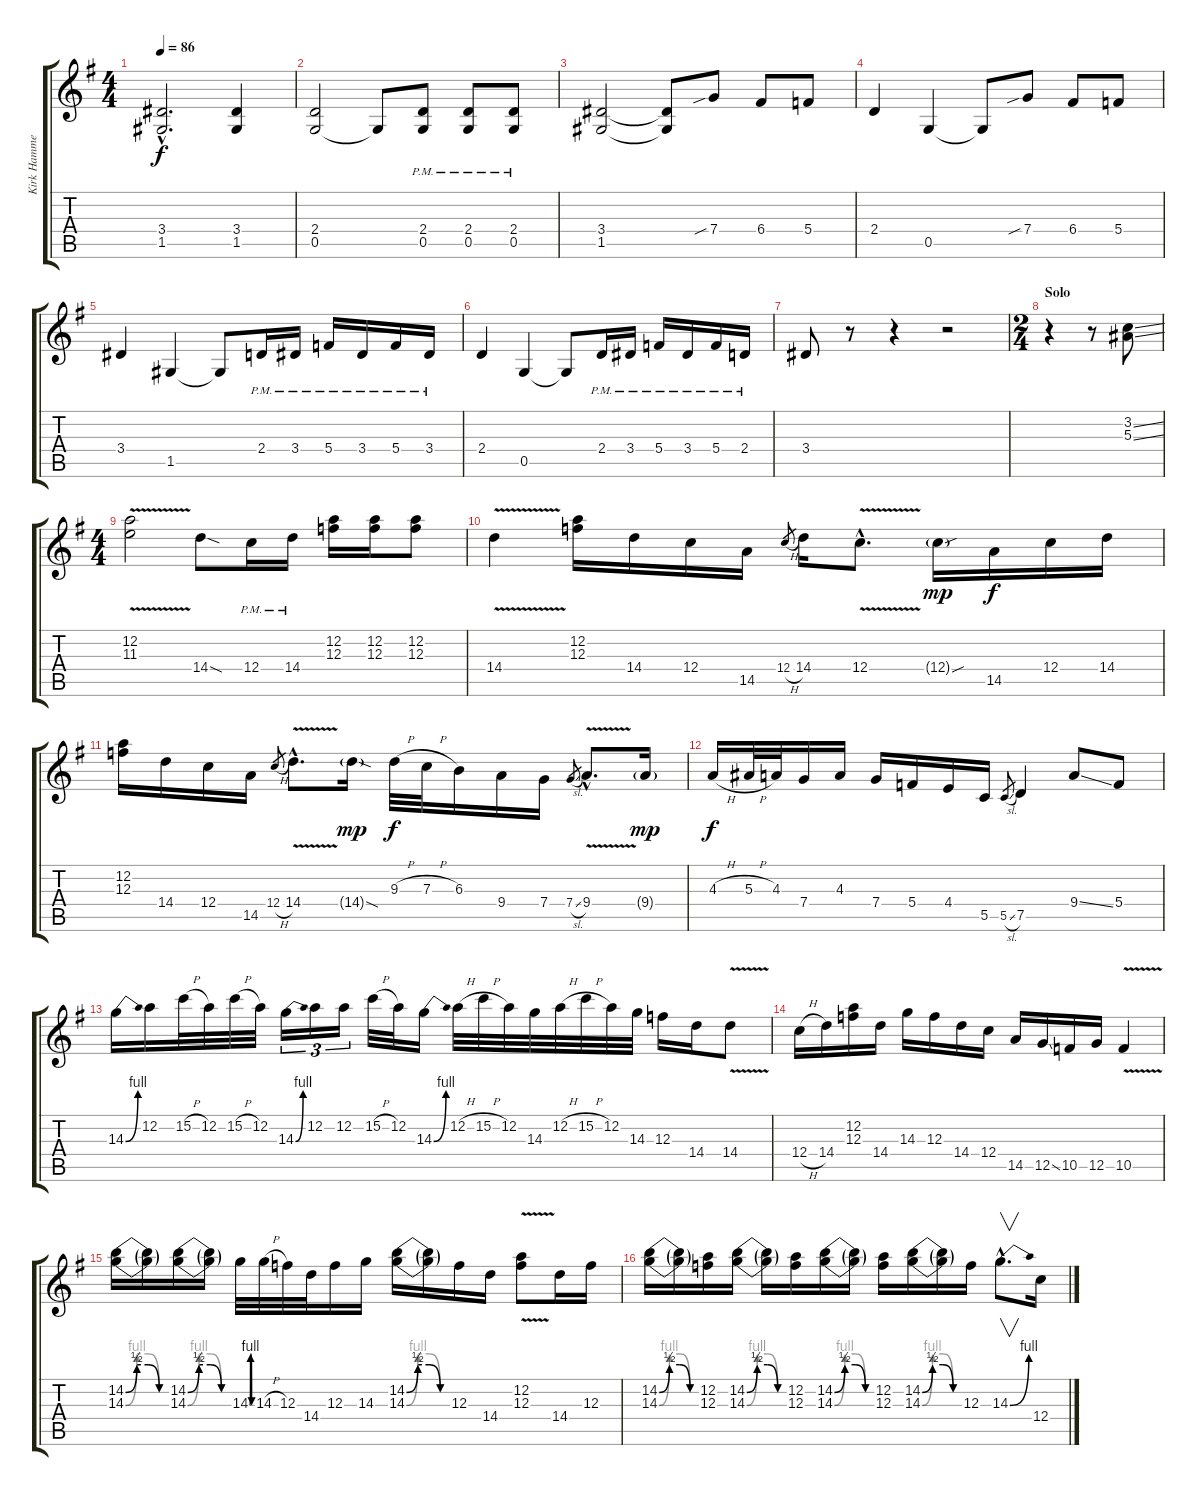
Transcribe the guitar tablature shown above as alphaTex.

\track ("Kirk Hammett" "Kirk Hamme") {instrument distortionguitar}
\staff {score tabs}
\tuning (D4 A3 F3 C3 G2 D2) {hide}
\ts (4 4)
\tempo 86
\clef g2
\ks g
(3.4{hac} 1.5{hac}).2{d dy f} (3.4 1.5).4 |
(2.4 0.5).2 0.5{t}.8 (2.4{pm} 0.5{pm}).8 (2.4{pm} 0.5{pm}).8 (2.4{pm} 0.5{pm}).8 |
(3.4 1.5).2 (3.4{t} 1.5{t}).8 7.4{sib}.8 6.4.8 5.4.8 |
2.4.4 0.5.4 0.5{t}.8 7.4{sib}.8 6.4.8 5.4.8 |
3.4.4 1.5.4 1.5{t}.8 2.4{pm}.16 3.4{pm}.16 5.4{pm}.16 3.4{pm}.16 5.4{pm}.16 3.4{pm}.16 |
2.4.4 0.5.4 0.5{t}.8 2.4{pm}.16 3.4{pm}.16 5.4{pm}.16 3.4{pm}.16 5.4{pm}.16 2.4{pm}.16 |
3.4.8 r.8 r.4 r.2 |
\ts (2 4)
\section ("" "Solo")
r.4 r.8 (3.2{ss} 5.3{ss}).8 |
\ts (4 4)
(12.2{v} 11.3{v}).2 14.4{sod}.8 12.4{pm}.16 14.4{pm}.16 (12.2 12.3).16 (12.2 12.3).16 (12.2 12.3).8 |
14.4{v}.4 (12.2 12.3).16 14.4.16 12.4.16 14.5.16 12.4{h}.8{gr} 14.4.16 12.4{v hac}.8{d} 12.4{sou g}.16{dy mp} 14.5.16{dy f} 12.4.16 14.4.16 |
(12.2 12.3).16 14.4.16 12.4.16 14.5.16 12.4{h}.8{gr} 14.4{v hac}.8{d} 14.4{sod g}.16{dy mp} 9.3{h}.32{dy f} 7.3{h}.32 6.3.16 9.4.16 7.4.16 7.4{sl}.8{gr} 9.4{v hac}.8{d} 9.4{g}.16{dy mp} |
4.3{h}.16{dy f} 5.3{h}.32 4.3.32 7.4.16 4.3.16 7.4.16 5.4.16 4.4.16 5.5.16 5.5{sl}.8{gr} 7.5.4 9.4{ss}.8 5.4.8 |
14.3{be (bend 0 0 60 4)}.16 12.2.16 15.2{h}.32 12.2.32 15.2{h}.32 12.2.32 14.3{be (bend 0 0 60 4)}.16{tu (3 2)} 12.2.16{tu (3 2)} 12.2.16{tu (3 2)} 15.2{h}.32 12.2.32 14.3{be (bend 0 0 60 4)}.16 12.2{h}.32 15.2{h}.32 12.2.32 14.3.32 12.2{h}.32 15.2{h}.32 12.2.32 14.3.32 12.3.16 14.4.16 14.4{v}.8 |
12.4{h}.16 14.4.16 (12.2 12.3).16 14.4.16 14.3.16 12.3.16 14.4.16 12.4.16 14.5.16 12.5{ss}.16 10.5.16 12.5.16 10.5{v}.4 |
(14.2{be (custom 0 0 15 2 30 2 45 0 60 0)} 14.3{be (custom 0 0 15 4 30 4 45 0 60 0)}).16 (14.2{t} 14.3{t}).16 (14.2{be (custom 0 0 15 2 30 2 45 0 60 0)} 14.3{be (custom 0 0 15 4 30 4 45 0 60 0)}).16 (14.2{t} 14.3{t}).16 14.3{be (custom 0 0 15 4 30 4 45 0 60 0)}.32 14.3{h}.32 12.3.32 14.4.32 12.3.16 14.3.16 (14.2{be (custom 0 0 15 2 30 2 45 0 60 0)} 14.3{be (custom 0 0 15 4 30 4 45 0 60 0)}).16 (14.2{t} 14.3{t}).16 12.3.16 14.4.16 (12.2{v} 12.3{v}).8 14.4.16 12.3.16 |
(14.2{be (custom 0 0 15 2 30 2 45 0 60 0)} 14.3{be (custom 0 0 15 4 30 4 45 0 60 0)}).16 (14.2{t} 14.3{t}).16 (12.2 12.3).16 (14.2{be (custom 0 0 15 2 30 2 45 0 60 0)} 14.3{be (custom 0 0 15 4 30 4 45 0 60 0)}).16 (14.2{t} 14.3{t}).16 (12.2 12.3).16 (14.2{be (custom 0 0 15 2 30 2 45 0 60 0)} 14.3{be (custom 0 0 15 4 30 4 45 0 60 0)}).16 (14.2{t} 14.3{t}).16 (12.2 12.3).16 (14.2{be (custom 0 0 15 2 30 2 45 0 60 0)} 14.3{be (custom 0 0 15 4 30 4 45 0 60 0)}).16 (14.2{t} 14.3{t}).16 12.3.16 14.3{be (bend 0 0 60 4) hac}.8{v d} 12.4.16
